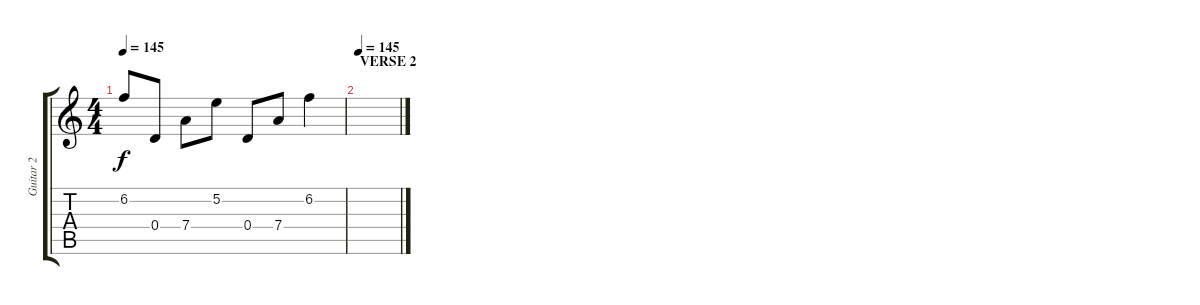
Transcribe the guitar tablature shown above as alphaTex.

\track ("Guitar 2" "Guitar 2") {instrument electricguitarclean}
\staff {score tabs}
\tuning (E4 B3 G3 D3 A2 E2) {hide}
\ts (4 4)
\tempo 145
\clef g2
\ks c
6.2.8{dy f} 0.4.8 7.4.8 5.2.8 0.4.8 7.4.8 6.2.4 |
\section ("" "VERSE 2")
\tempo 145
